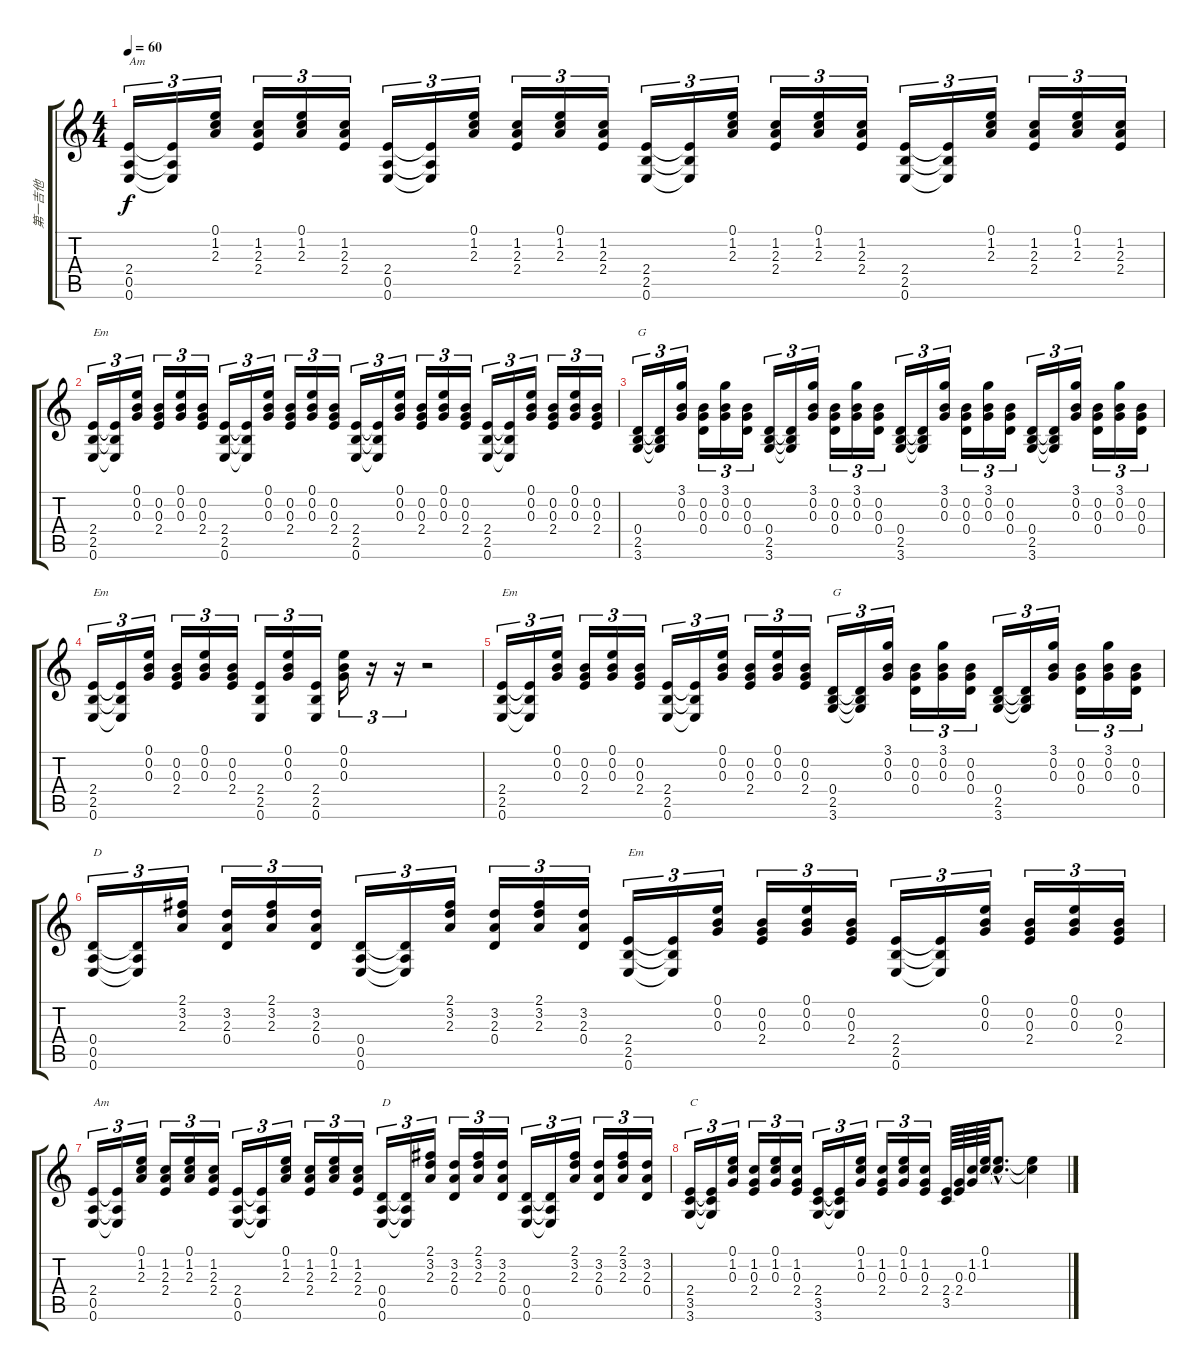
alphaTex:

\track ("第一吉他" "第一吉他") {instrument acousticguitarsteel}
\staff {score tabs}
\tuning (E4 B3 G3 D3 A2 E2) {hide}
\ts (4 4)
\tempo 60
\clef g2
\ks c
(2.4 0.5 0.6).16{tu (3 2) txt "Am" dy f} (2.4{t} 0.5{t} 0.6{t}).16{tu (3 2)} (0.1 1.2 2.3).16{tu (3 2)} (1.2 2.3 2.4).16{tu (3 2)} (0.1 1.2 2.3).16{tu (3 2)} (1.2 2.3 2.4).16{tu (3 2)} (2.4 0.5 0.6).16{tu (3 2)} (2.4{t} 0.5{t} 0.6{t}).16{tu (3 2)} (0.1 1.2 2.3).16{tu (3 2)} (1.2 2.3 2.4).16{tu (3 2)} (0.1 1.2 2.3).16{tu (3 2)} (1.2 2.3 2.4).16{tu (3 2)} (2.4 2.5 0.6).16{tu (3 2)} (2.4{t} 2.5{t} 0.6{t}).16{tu (3 2)} (0.1 1.2 2.3).16{tu (3 2)} (1.2 2.3 2.4).16{tu (3 2)} (0.1 1.2 2.3).16{tu (3 2)} (1.2 2.3 2.4).16{tu (3 2)} (2.4 2.5 0.6).16{tu (3 2)} (2.4{t} 2.5{t} 0.6{t}).16{tu (3 2)} (0.1 1.2 2.3).16{tu (3 2)} (1.2 2.3 2.4).16{tu (3 2)} (0.1 1.2 2.3).16{tu (3 2)} (1.2 2.3 2.4).16{tu (3 2)} |
(2.4 2.5 0.6).16{tu (3 2) txt "Em"} (2.4{t} 2.5{t} 0.6{t}).16{tu (3 2)} (0.1 0.2 0.3).16{tu (3 2)} (0.2 0.3 2.4).16{tu (3 2)} (0.1 0.2 0.3).16{tu (3 2)} (0.2 0.3 2.4).16{tu (3 2)} (2.4 2.5 0.6).16{tu (3 2)} (2.4{t} 2.5{t} 0.6{t}).16{tu (3 2)} (0.1 0.2 0.3).16{tu (3 2)} (0.2 0.3 2.4).16{tu (3 2)} (0.1 0.2 0.3).16{tu (3 2)} (0.2 0.3 2.4).16{tu (3 2)} (2.4 2.5 0.6).16{tu (3 2)} (2.4{t} 2.5{t} 0.6{t}).16{tu (3 2)} (0.1 0.2 0.3).16{tu (3 2)} (0.2 0.3 2.4).16{tu (3 2)} (0.1 0.2 0.3).16{tu (3 2)} (0.2 0.3 2.4).16{tu (3 2)} (2.4 2.5 0.6).16{tu (3 2)} (2.4{t} 2.5{t} 0.6{t}).16{tu (3 2)} (0.1 0.2 0.3).16{tu (3 2)} (0.2 0.3 2.4).16{tu (3 2)} (0.1 0.2 0.3).16{tu (3 2)} (0.2 0.3 2.4).16{tu (3 2)} |
(0.4 2.5 3.6).16{tu (3 2) txt "G"} (0.4{t} 2.5{t} 3.6{t}).16{tu (3 2)} (3.1 0.2 0.3).16{tu (3 2)} (0.2 0.3 0.4).16{tu (3 2)} (3.1 0.2 0.3).16{tu (3 2)} (0.2 0.3 0.4).16{tu (3 2)} (0.4 2.5 3.6).16{tu (3 2)} (0.4{t} 2.5{t} 3.6{t}).16{tu (3 2)} (3.1 0.2 0.3).16{tu (3 2)} (0.2 0.3 0.4).16{tu (3 2)} (3.1 0.2 0.3).16{tu (3 2)} (0.2 0.3 0.4).16{tu (3 2)} (0.4 2.5 3.6).16{tu (3 2)} (0.4{t} 2.5{t} 3.6{t}).16{tu (3 2)} (3.1 0.2 0.3).16{tu (3 2)} (0.2 0.3 0.4).16{tu (3 2)} (3.1 0.2 0.3).16{tu (3 2)} (0.2 0.3 0.4).16{tu (3 2)} (0.4 2.5 3.6).16{tu (3 2)} (0.4{t} 2.5{t} 3.6{t}).16{tu (3 2)} (3.1 0.2 0.3).16{tu (3 2)} (0.2 0.3 0.4).16{tu (3 2)} (3.1 0.2 0.3).16{tu (3 2)} (0.2 0.3 0.4).16{tu (3 2)} |
(2.4 2.5 0.6).16{tu (3 2) txt "Em"} (2.4{t} 2.5{t} 0.6{t}).16{tu (3 2)} (0.1 0.2 0.3).16{tu (3 2)} (0.2 0.3 2.4).16{tu (3 2)} (0.1 0.2 0.3).16{tu (3 2)} (0.2 0.3 2.4).16{tu (3 2)} (2.4 2.5 0.6).16{tu (3 2)} (0.1 0.2 0.3).16{tu (3 2)} (2.4 2.5 0.6).16{tu (3 2)} (0.1 0.2 0.3).16{tu (3 2)} r.16{tu (3 2)} r.16{tu (3 2)} r.2 |
(2.4 2.5 0.6).16{tu (3 2) txt "Em"} (2.4{t} 2.5{t} 0.6{t}).16{tu (3 2)} (0.1 0.2 0.3).16{tu (3 2)} (0.2 0.3 2.4).16{tu (3 2)} (0.1 0.2 0.3).16{tu (3 2)} (0.2 0.3 2.4).16{tu (3 2)} (2.4 2.5 0.6).16{tu (3 2)} (2.4{t} 2.5{t} 0.6{t}).16{tu (3 2)} (0.1 0.2 0.3).16{tu (3 2)} (0.2 0.3 2.4).16{tu (3 2)} (0.1 0.2 0.3).16{tu (3 2)} (0.2 0.3 2.4).16{tu (3 2)} (0.4 2.5 3.6).16{tu (3 2) txt "G"} (0.4{t} 2.5{t} 3.6{t}).16{tu (3 2)} (3.1 0.2 0.3).16{tu (3 2)} (0.2 0.3 0.4).16{tu (3 2)} (3.1 0.2 0.3).16{tu (3 2)} (0.2 0.3 0.4).16{tu (3 2)} (0.4 2.5 3.6).16{tu (3 2)} (0.4{t} 2.5{t} 3.6{t}).16{tu (3 2)} (3.1 0.2 0.3).16{tu (3 2)} (0.2 0.3 0.4).16{tu (3 2)} (3.1 0.2 0.3).16{tu (3 2)} (0.2 0.3 0.4).16{tu (3 2)} |
(0.4 0.5 0.6).16{tu (3 2) txt "D"} (0.4{t} 0.5{t} 0.6{t}).16{tu (3 2)} (2.1 3.2 2.3).16{tu (3 2)} (3.2 2.3 0.4).16{tu (3 2)} (2.1 3.2 2.3).16{tu (3 2)} (3.2 2.3 0.4).16{tu (3 2)} (0.4 0.5 0.6).16{tu (3 2)} (0.4{t} 0.5{t} 0.6{t}).16{tu (3 2)} (2.1 3.2 2.3).16{tu (3 2)} (3.2 2.3 0.4).16{tu (3 2)} (2.1 3.2 2.3).16{tu (3 2)} (3.2 2.3 0.4).16{tu (3 2)} (2.4 2.5 0.6).16{tu (3 2) txt "Em"} (2.4{t} 2.5{t} 0.6{t}).16{tu (3 2)} (0.1 0.2 0.3).16{tu (3 2)} (0.2 0.3 2.4).16{tu (3 2)} (0.1 0.2 0.3).16{tu (3 2)} (0.2 0.3 2.4).16{tu (3 2)} (2.4 2.5 0.6).16{tu (3 2)} (2.4{t} 2.5{t} 0.6{t}).16{tu (3 2)} (0.1 0.2 0.3).16{tu (3 2)} (0.2 0.3 2.4).16{tu (3 2)} (0.1 0.2 0.3).16{tu (3 2)} (0.2 0.3 2.4).16{tu (3 2)} |
(2.4 0.5 0.6).16{tu (3 2) txt "Am"} (2.4{t} 0.5{t} 0.6{t}).16{tu (3 2)} (0.1 1.2 2.3).16{tu (3 2)} (1.2 2.3 2.4).16{tu (3 2)} (0.1 1.2 2.3).16{tu (3 2)} (1.2 2.3 2.4).16{tu (3 2)} (2.4 0.5 0.6).16{tu (3 2)} (2.4{t} 0.5{t} 0.6{t}).16{tu (3 2)} (0.1 1.2 2.3).16{tu (3 2)} (1.2 2.3 2.4).16{tu (3 2)} (0.1 1.2 2.3).16{tu (3 2)} (1.2 2.3 2.4).16{tu (3 2)} (0.4 0.5 0.6).16{tu (3 2) txt "D"} (0.4{t} 0.5{t} 0.6{t}).16{tu (3 2)} (2.1 3.2 2.3).16{tu (3 2)} (3.2 2.3 0.4).16{tu (3 2)} (2.1 3.2 2.3).16{tu (3 2)} (3.2 2.3 0.4).16{tu (3 2)} (0.4 0.5 0.6).16{tu (3 2)} (0.4{t} 0.5{t} 0.6{t}).16{tu (3 2)} (2.1 3.2 2.3).16{tu (3 2)} (3.2 2.3 0.4).16{tu (3 2)} (2.1 3.2 2.3).16{tu (3 2)} (3.2 2.3 0.4).16{tu (3 2)} |
(2.4 3.5 3.6).16{tu (3 2) txt "C"} (2.4{t} 3.5{t} 3.6{t}).16{tu (3 2)} (0.1 1.2 0.3).16{tu (3 2)} (1.2 0.3 2.4).16{tu (3 2)} (0.1 1.2 0.3).16{tu (3 2)} (1.2 0.3 2.4).16{tu (3 2)} (2.4 3.5 3.6).16{tu (3 2)} (2.4{t} 3.5{t} 3.6{t}).16{tu (3 2)} (0.1 1.2 0.3).16{tu (3 2)} (1.2 0.3 2.4).16{tu (3 2)} (0.1 1.2 0.3).16{tu (3 2)} (1.2 0.3 2.4).16{tu (3 2)} (2.4 3.5).64 (0.3 2.4).64 (1.2 0.3).64 (0.1 1.2).64 (0.1{hac t} 1.2{hac t}).8{d} (0.1{t} 1.2{t}).4
